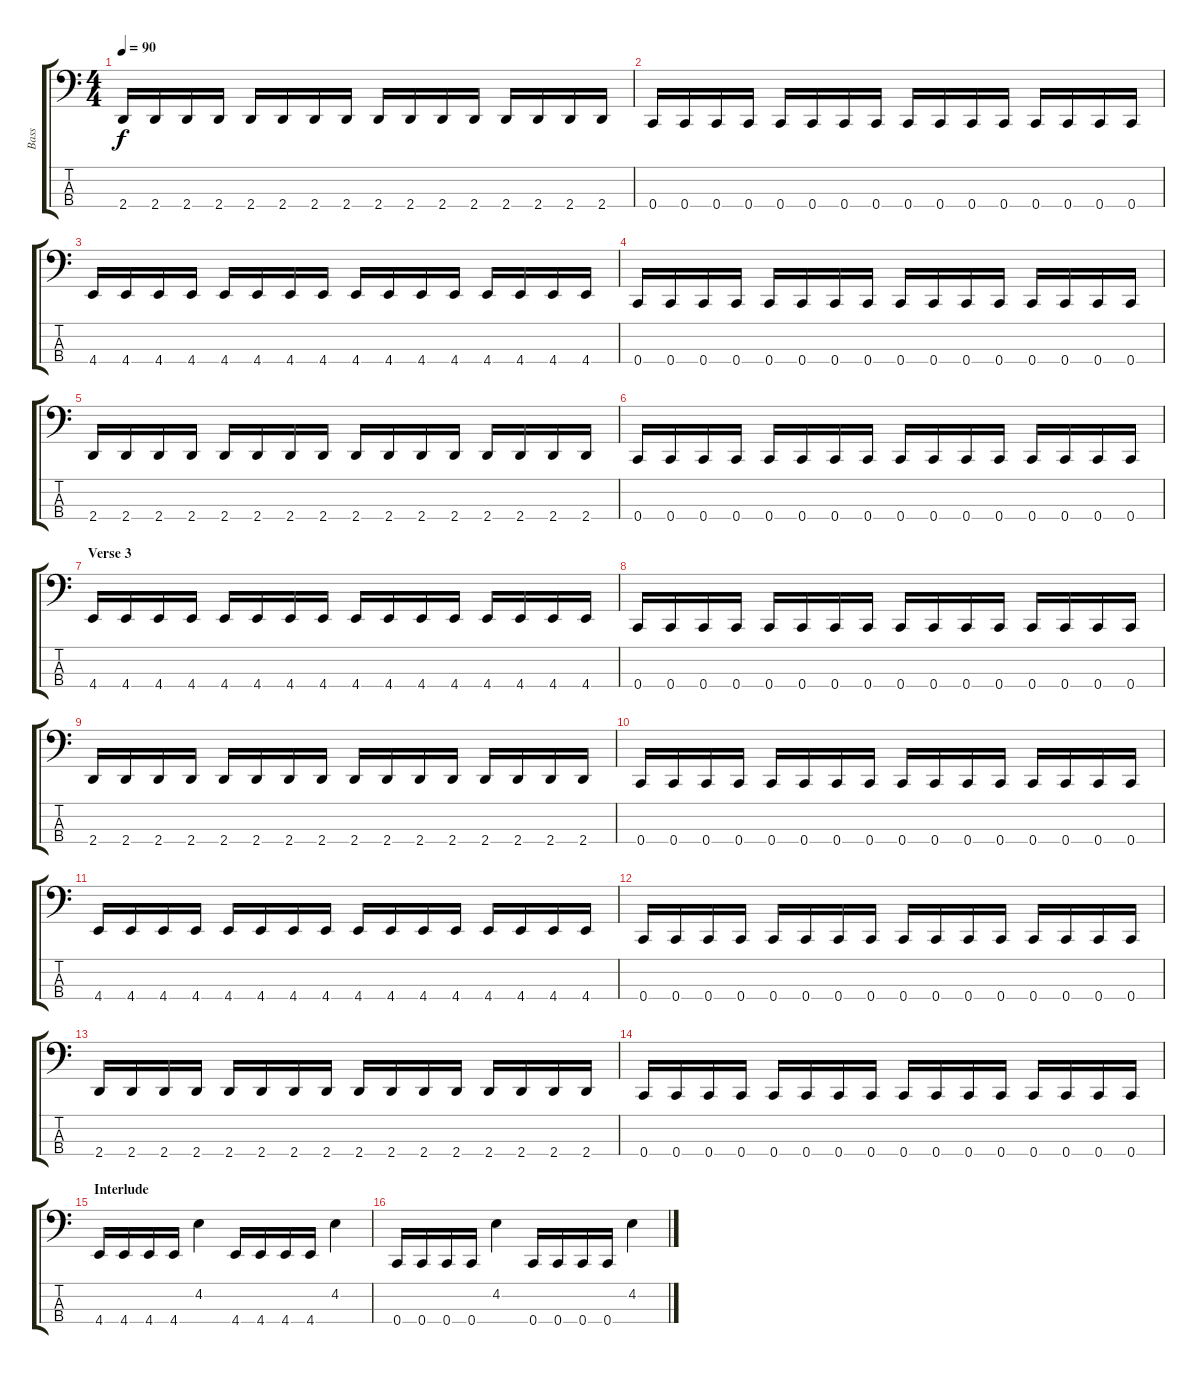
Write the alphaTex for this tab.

\track ("Bass" "Bass") {instrument electricbassfinger}
\staff {score tabs}
\tuning (F2 C2 G1 C1) {hide}
\ts (4 4)
\tempo 90
\clef f4
\ks c
2.4.16{dy f} 2.4.16 2.4.16 2.4.16 2.4.16 2.4.16 2.4.16 2.4.16 2.4.16 2.4.16 2.4.16 2.4.16 2.4.16 2.4.16 2.4.16 2.4.16 |
0.4.16 0.4.16 0.4.16 0.4.16 0.4.16 0.4.16 0.4.16 0.4.16 0.4.16 0.4.16 0.4.16 0.4.16 0.4.16 0.4.16 0.4.16 0.4.16 |
4.4.16 4.4.16 4.4.16 4.4.16 4.4.16 4.4.16 4.4.16 4.4.16 4.4.16 4.4.16 4.4.16 4.4.16 4.4.16 4.4.16 4.4.16 4.4.16 |
0.4.16 0.4.16 0.4.16 0.4.16 0.4.16 0.4.16 0.4.16 0.4.16 0.4.16 0.4.16 0.4.16 0.4.16 0.4.16 0.4.16 0.4.16 0.4.16 |
2.4.16 2.4.16 2.4.16 2.4.16 2.4.16 2.4.16 2.4.16 2.4.16 2.4.16 2.4.16 2.4.16 2.4.16 2.4.16 2.4.16 2.4.16 2.4.16 |
0.4.16 0.4.16 0.4.16 0.4.16 0.4.16 0.4.16 0.4.16 0.4.16 0.4.16 0.4.16 0.4.16 0.4.16 0.4.16 0.4.16 0.4.16 0.4.16 |
\section ("" "Verse 3")
4.4.16 4.4.16 4.4.16 4.4.16 4.4.16 4.4.16 4.4.16 4.4.16 4.4.16 4.4.16 4.4.16 4.4.16 4.4.16 4.4.16 4.4.16 4.4.16 |
0.4.16 0.4.16 0.4.16 0.4.16 0.4.16 0.4.16 0.4.16 0.4.16 0.4.16 0.4.16 0.4.16 0.4.16 0.4.16 0.4.16 0.4.16 0.4.16 |
2.4.16 2.4.16 2.4.16 2.4.16 2.4.16 2.4.16 2.4.16 2.4.16 2.4.16 2.4.16 2.4.16 2.4.16 2.4.16 2.4.16 2.4.16 2.4.16 |
0.4.16 0.4.16 0.4.16 0.4.16 0.4.16 0.4.16 0.4.16 0.4.16 0.4.16 0.4.16 0.4.16 0.4.16 0.4.16 0.4.16 0.4.16 0.4.16 |
4.4.16 4.4.16 4.4.16 4.4.16 4.4.16 4.4.16 4.4.16 4.4.16 4.4.16 4.4.16 4.4.16 4.4.16 4.4.16 4.4.16 4.4.16 4.4.16 |
0.4.16 0.4.16 0.4.16 0.4.16 0.4.16 0.4.16 0.4.16 0.4.16 0.4.16 0.4.16 0.4.16 0.4.16 0.4.16 0.4.16 0.4.16 0.4.16 |
2.4.16 2.4.16 2.4.16 2.4.16 2.4.16 2.4.16 2.4.16 2.4.16 2.4.16 2.4.16 2.4.16 2.4.16 2.4.16 2.4.16 2.4.16 2.4.16 |
0.4.16 0.4.16 0.4.16 0.4.16 0.4.16 0.4.16 0.4.16 0.4.16 0.4.16 0.4.16 0.4.16 0.4.16 0.4.16 0.4.16 0.4.16 0.4.16 |
\section ("" "Interlude")
4.4.16 4.4.16 4.4.16 4.4.16 4.2.4 4.4.16 4.4.16 4.4.16 4.4.16 4.2.4 |
0.4.16 0.4.16 0.4.16 0.4.16 4.2.4 0.4.16 0.4.16 0.4.16 0.4.16 4.2.4
